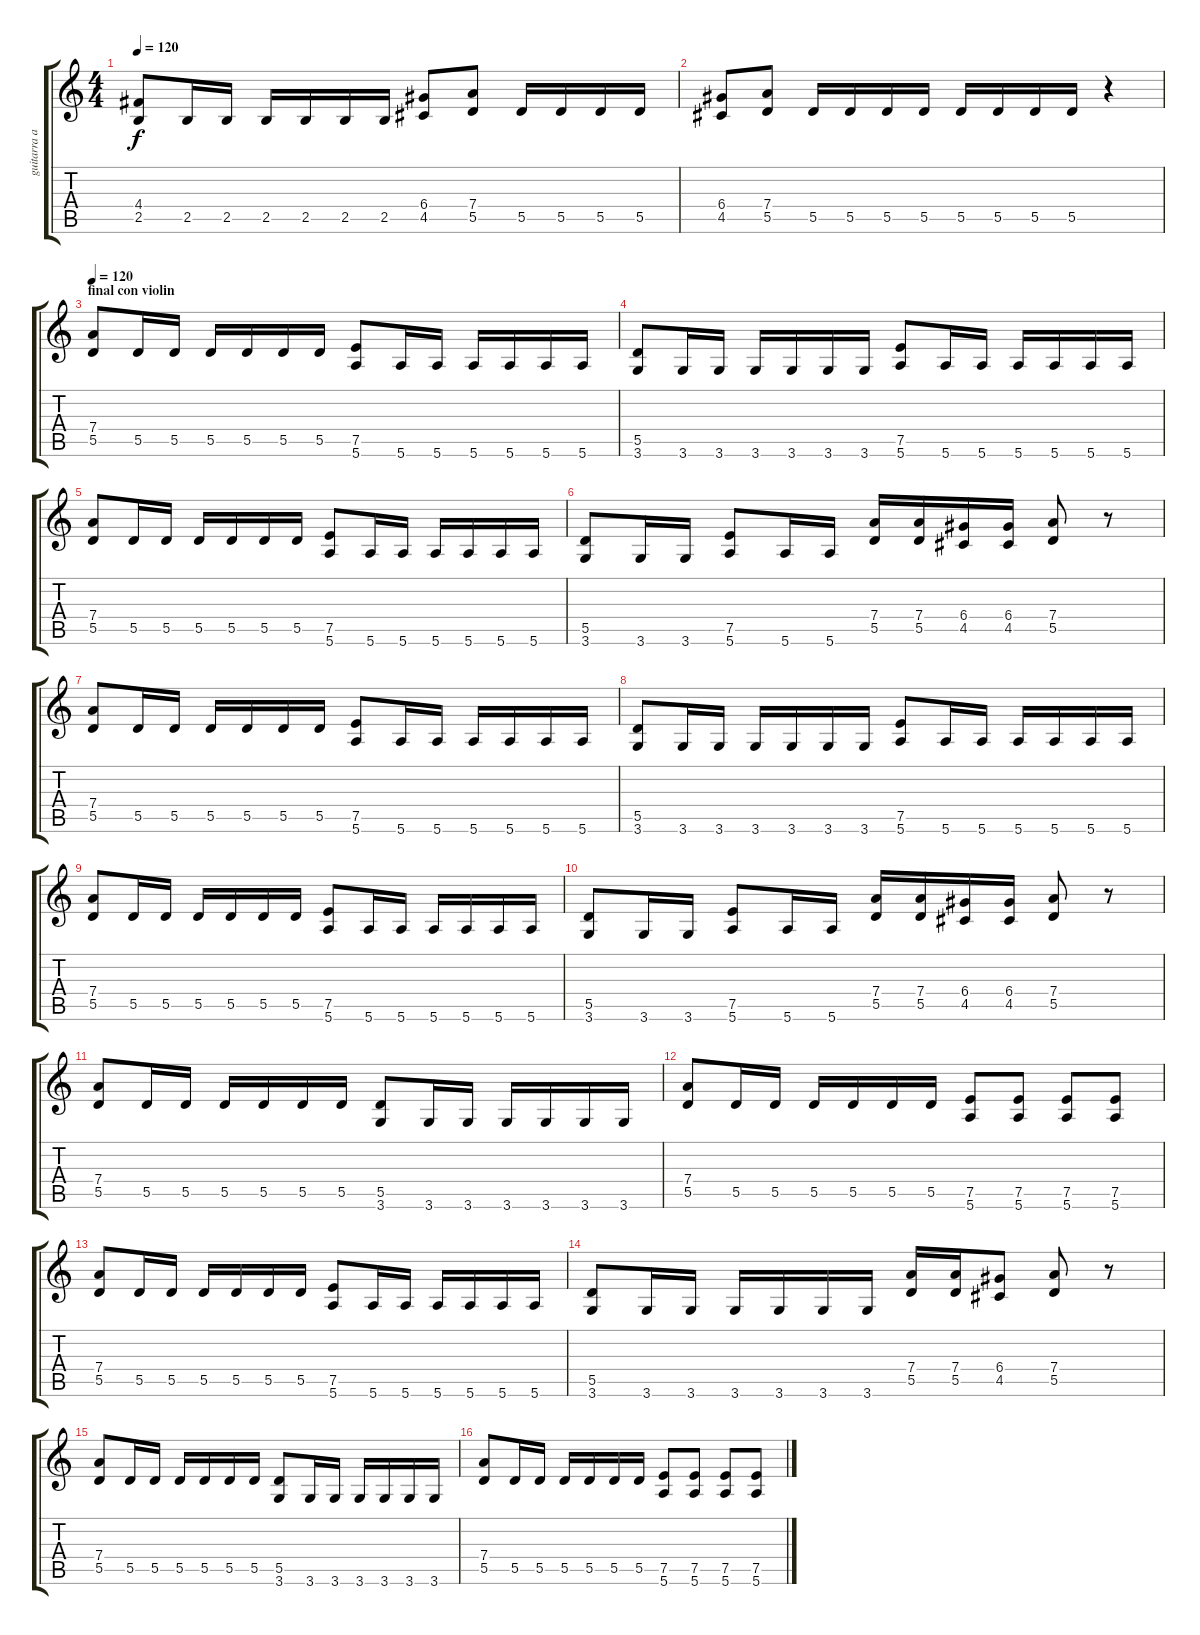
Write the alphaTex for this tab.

\track ("guitarra acompañamientos" "guitarra a") {instrument distortionguitar}
\staff {score tabs}
\tuning (E4 B3 G3 D3 A2 E2) {hide}
\ts (4 4)
\tempo 120
\clef g2
\ks c
(4.4 2.5).8{dy f} 2.5.16 2.5.16 2.5.16 2.5.16 2.5.16 2.5.16 (6.4 4.5).8 (7.4 5.5).8 5.5.16 5.5.16 5.5.16 5.5.16 |
(6.4 4.5).8 (7.4 5.5).8 5.5.16 5.5.16 5.5.16 5.5.16 5.5.16 5.5.16 5.5.16 5.5.16 r.4 |
\section ("" "final con violin")
\tempo 120
(7.4 5.5).8 5.5.16 5.5.16 5.5.16 5.5.16 5.5.16 5.5.16 (7.5 5.6).8 5.6.16 5.6.16 5.6.16 5.6.16 5.6.16 5.6.16 |
(5.5 3.6).8 3.6.16 3.6.16 3.6.16 3.6.16 3.6.16 3.6.16 (7.5 5.6).8 5.6.16 5.6.16 5.6.16 5.6.16 5.6.16 5.6.16 |
(7.4 5.5).8 5.5.16 5.5.16 5.5.16 5.5.16 5.5.16 5.5.16 (7.5 5.6).8 5.6.16 5.6.16 5.6.16 5.6.16 5.6.16 5.6.16 |
(5.5 3.6).8 3.6.16 3.6.16 (7.5 5.6).8 5.6.16 5.6.16 (7.4 5.5).16 (7.4 5.5).16 (6.4 4.5).16 (6.4 4.5).16 (7.4 5.5).8 r.8 |
(7.4 5.5).8 5.5.16 5.5.16 5.5.16 5.5.16 5.5.16 5.5.16 (7.5 5.6).8 5.6.16 5.6.16 5.6.16 5.6.16 5.6.16 5.6.16 |
(5.5 3.6).8 3.6.16 3.6.16 3.6.16 3.6.16 3.6.16 3.6.16 (7.5 5.6).8 5.6.16 5.6.16 5.6.16 5.6.16 5.6.16 5.6.16 |
(7.4 5.5).8 5.5.16 5.5.16 5.5.16 5.5.16 5.5.16 5.5.16 (7.5 5.6).8 5.6.16 5.6.16 5.6.16 5.6.16 5.6.16 5.6.16 |
(5.5 3.6).8 3.6.16 3.6.16 (7.5 5.6).8 5.6.16 5.6.16 (7.4 5.5).16 (7.4 5.5).16 (6.4 4.5).16 (6.4 4.5).16 (7.4 5.5).8 r.8 |
(7.4 5.5).8 5.5.16 5.5.16 5.5.16 5.5.16 5.5.16 5.5.16 (5.5 3.6).8 3.6.16 3.6.16 3.6.16 3.6.16 3.6.16 3.6.16 |
(7.4 5.5).8 5.5.16 5.5.16 5.5.16 5.5.16 5.5.16 5.5.16 (7.5 5.6).8 (7.5 5.6).8 (7.5 5.6).8 (7.5 5.6).8 |
(7.4 5.5).8 5.5.16 5.5.16 5.5.16 5.5.16 5.5.16 5.5.16 (7.5 5.6).8 5.6.16 5.6.16 5.6.16 5.6.16 5.6.16 5.6.16 |
(5.5 3.6).8 3.6.16 3.6.16 3.6.16 3.6.16 3.6.16 3.6.16 (7.4 5.5).16 (7.4 5.5).16 (6.4 4.5).8 (7.4 5.5).8 r.8 |
(7.4 5.5).8 5.5.16 5.5.16 5.5.16 5.5.16 5.5.16 5.5.16 (5.5 3.6).8 3.6.16 3.6.16 3.6.16 3.6.16 3.6.16 3.6.16 |
(7.4 5.5).8 5.5.16 5.5.16 5.5.16 5.5.16 5.5.16 5.5.16 (7.5 5.6).8 (7.5 5.6).8 (7.5 5.6).8 (7.5 5.6).8
